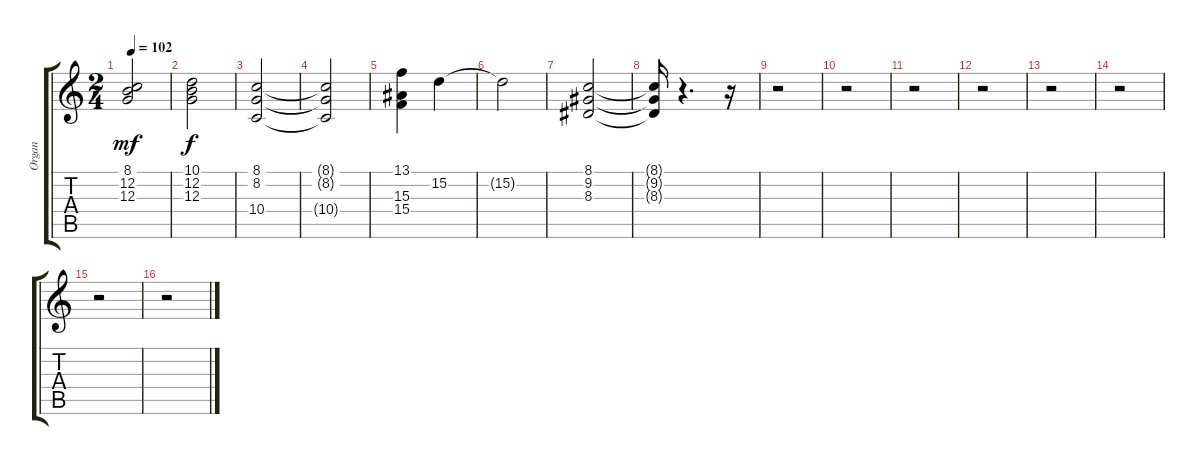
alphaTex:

\track ("Organ" "Organ") {instrument rockorgan}
\staff {score tabs}
\tuning (E4 B3 G3 D3 A2 E2) {hide}
\ts (2 4)
\tempo 102
\clef g2
\ks c
(8.1 12.2 12.3).2{dy mf} |
(10.1 12.2 12.3).2{dy f} |
(8.1 8.2 10.4).2 |
(8.1{t} 8.2{t} 10.4{t}).2 |
(13.1 15.3 15.4).4 15.2.4 |
15.2{t}.2 |
(8.1 9.2 8.3).2 |
(8.1{t} 9.2{t} 8.3{t}).16 r.4{d} r.16 |
r.2 |
r.2 |
r.2 |
r.2 |
r.2 |
r.2 |
r.2 |
r.2
